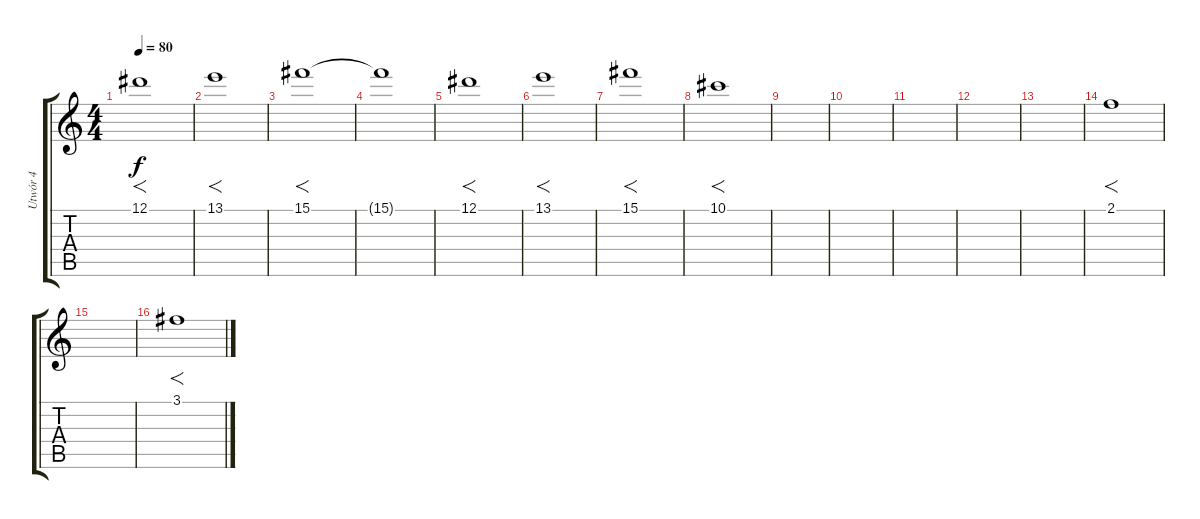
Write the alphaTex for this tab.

\track ("Utwór 4" "Utwór 4") {instrument overdrivenguitar}
\staff {score tabs}
\tuning (Eb4 Bb3 Gb3 Db3 Ab2 Eb2) {hide}
\ts (4 4)
\tempo 80
\clef g2
\ks c
12.1.1{f dy f} |
13.1.1{f} |
15.1.1{f} |
15.1{t}.1 |
12.1.1{f} |
13.1.1{f} |
15.1.1{f} |
10.1.1{f} |
|
|
|
|
|
2.1.1{f} |
|
3.1.1{f}
